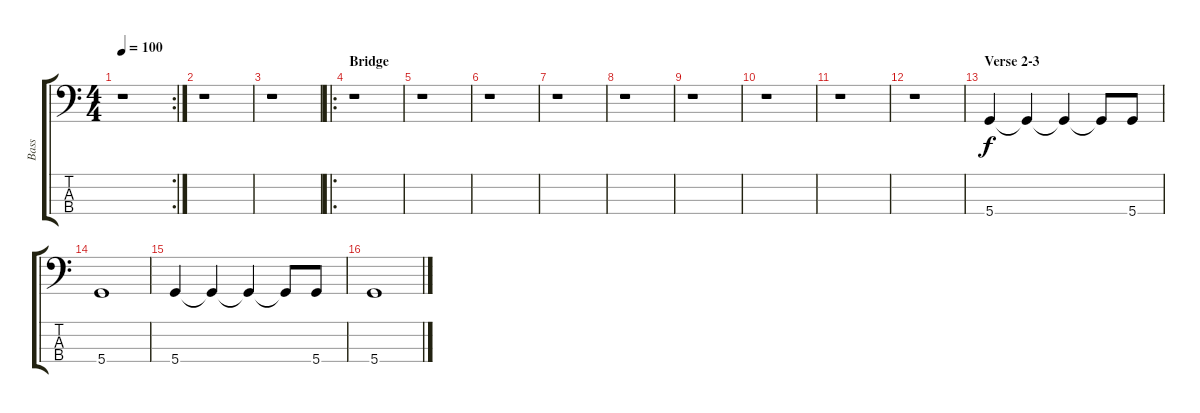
\track ("Bass" "Bass") {instrument electricbassfinger}
\staff {score tabs}
\tuning (G2 D2 A1 D1) {hide}
\rc 2
\ts (4 4)
\tempo 100
\clef f4
\ks c
r.1{dy f} |
r.1 |
r.1 |
\ro
\section ("" "Bridge")
r.1 |
r.1 |
r.1 |
r.1 |
r.1 |
r.1 |
r.1 |
r.1 |
r.1 |
\section ("" "Verse 2-3")
5.4.4 5.4{t}.4 5.4{t}.4 5.4{t}.8 5.4.8 |
5.4.1 |
5.4.4 5.4{t}.4 5.4{t}.4 5.4{t}.8 5.4.8 |
5.4.1
